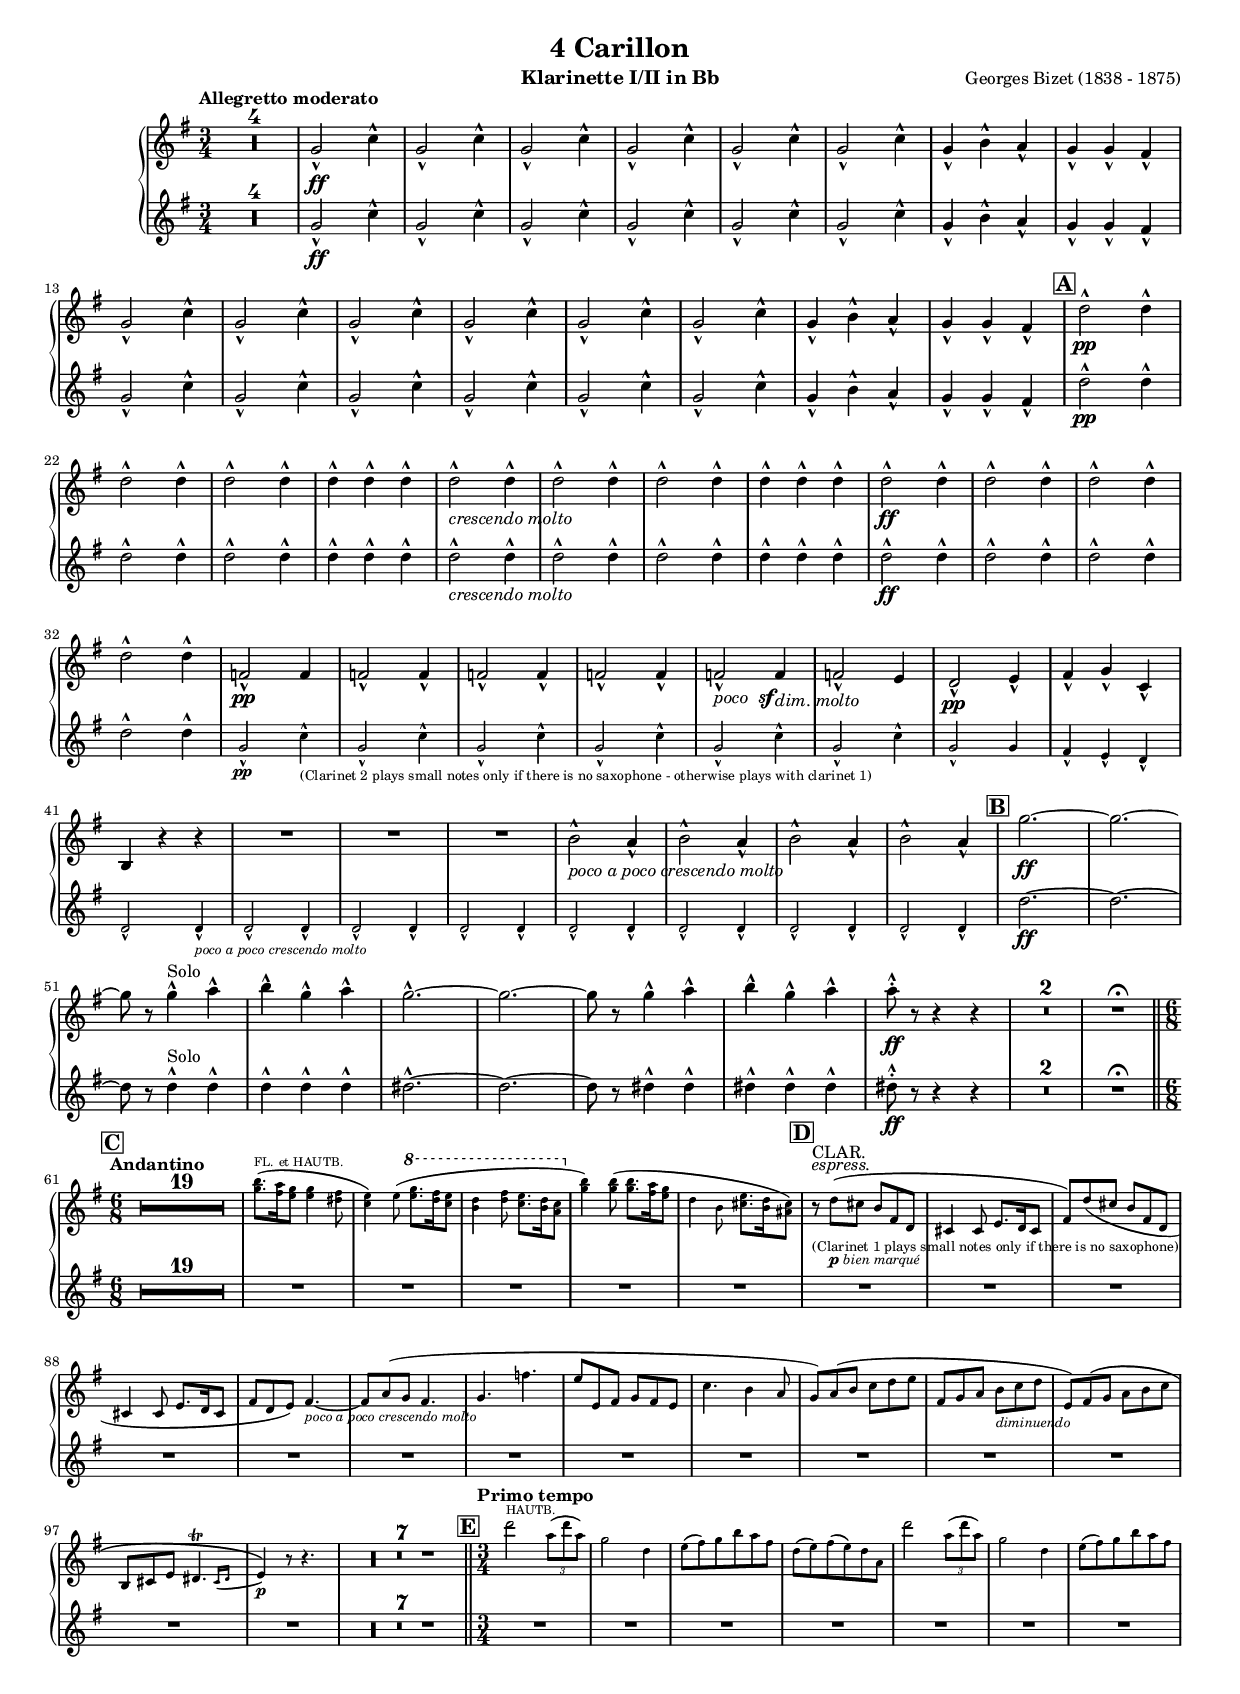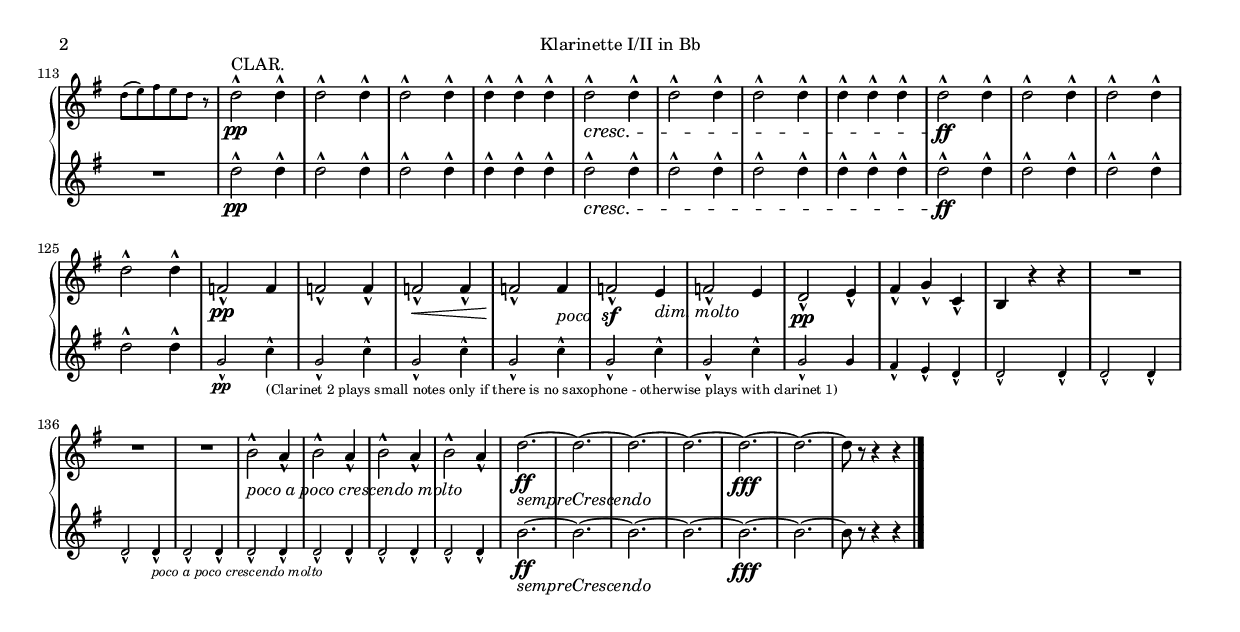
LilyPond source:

%{
%}

\version "2.18.2"
\language "deutsch"

\paper {
    top-margin = 10\mm
    bottom-margin = 10\mm
    left-margin = 10\mm
    right-margin = 10\mm
    ragged-last = ##t
}
  
\header{
  title = "4 Carillon"
  subtitle = ""
  composer = "Georges Bizet (1838 - 1875)"
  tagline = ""
}

% Adapt this for automatic line-breaks
% mBreak = {}
mBreak = { \break }
#(set-global-staff-size 15)

% Useful snippets
pDolce = _\markup { \dynamic p \italic \bold "dolce" }
pBienMarque = _\markup { \dynamic p \italic "bien marqué" }
pocoSf = _\markup { \italic {"poco "} \dynamic sf }
pesante = _\markup {\italic {"pesante"} }
sempreCrescendo = _\markup {\italic {"sempreCrescendo"} }
pocoRit = ^\markup {\italic {"poco rit."} }
dimMolto = _\markup {\italic {"dim. molto"} }
crescendoMolto = _\markup {\italic {"crescendo molto"} }
diminuendo = _\markup {\italic {"diminuendo"} }
moltoRit = ^\markup {\italic {"molto rit."} }
pocoAnimato = ^\markup {\italic {"poco animato"} }
pocoAPocoPiuAnimato = ^\markup {\italic {"poco a poco più animato"} }
pocoAPocoCrescendoMolto = _\markup { \italic {"poco a poco crescendo molto"} }
lunga = _\markup {\italic {"lunga"} }
string = ^\markup {\italic {"string."} }
legato = _\markup {\italic {"legato"} }
espress = ^\markup {\italic {"espress."} }
solo = ^\markup { "Solo" }

unisono_I = {
  % cl 1 p1 line 1
  \barNumberCheck #1
  R2.*4 |
  g'2-^\ff c4-^
  \repeat unfold 5 { g2-^ c4-^ } |
  g4-^ h-^ a-^ |
  g4-^ g-^ fis-^ |
  \break
  
  % cl 1 p1 line 2
  \barNumberCheck #13
  \repeat unfold 6 { g2-^ c4-^ } |
  g4-^ h-^ a-^ |
  g4-^ g-^ fis-^ |
  \mark #1
  d'2-^\pp d4-^ |
  \break
  
  % cl 1 p1 line 3
  \barNumberCheck #22
  \repeat unfold 2 { d2-^ d4-^ } |
  d4-^ d4-^ d4-^ |
  d2-^\crescendoMolto d4-^ |
  \repeat unfold 2 { d2-^ d4-^ } |
  d4-^ d4-^ d4-^ |
  d2-^\ff d4-^ |
  \repeat unfold 2 { d2-^ d4-^ } |
  \break
  
  % cl 1 p1 line 4
  \barNumberCheck #32
  d2-^ d4-^
}

unisono_II = {
  % cl1 p2 line 4
  \repeat unfold 2 { d2-^ d4-^ }
  \repeat unfold 3 { d4-^ } 
  d2-^\cresc d4-^ |
  \repeat unfold 2 { d2-^ d4-^ }
  \repeat unfold 3 { d4-^ } 
  d2-^\ff d4-^ |
  \repeat unfold 2 { d2-^ d4-^ }
  \break
  
  % cl1 p2 line 5
  \barNumberCheck125
  d2-^ d4-^ 
}

flEtHautb = ^\markup { FL. et HAUTB. }
hautb = ^\markup { HAUTB. }
clar = ^\markup { CLAR. }

clarinet_I_Music = {
  \relative c' {
    \transposition a
    \key g \major
    \numericTimeSignature
    \time 3/4
    \tempo "Allegretto moderato"

    % cl 1 p1 line 1
    \unisono_I

    % cl 1 p1 line 4
    \barNumberCheck #33
    f,2-^\pp f4 |
    \repeat unfold 3 { f2-^ f4-^ } |
    f2-^\pocoSf f4\dimMolto |
    f2-^ e4 |
    d2-^\pp e4-^ |
    fis4-^ g-^ c,-^ |
    \break
    
    % cl 1 p1 line 5
    \barNumberCheck #41
    h4 r4 r4 |
    R2.*3 |
    h'2-^\pocoAPocoCrescendoMolto a4-^
    \repeat unfold 3 { h2-^ a4-^ } |
    \mark #2
    g'2.\ff~ |
    g2.~ |
    \break
    
    % cl 1 p1 line 6
    \barNumberCheck #51
    g8 r8 g4-^\solo a-^ |
    h4-^ g-^ a-^ |
    g2.-^~ |
    g2.~ |
    g8 r8 g4-^ a-^ |
    h4-^ g-^ a-^ |
    a8-.-^\ff r8 r4 r4 |
    R2.*2 |
    R2.\fermata |
    \bar "||"
    \break

    % cl1 p2 line 1
    \barNumberCheck #61
    \tempo "Andantino"
    \numericTimeSignature
    \time 6/8
    \mark #3
    R2.*19 |
    \teeny
    <g h>8.\flEtHautb( <fis a>16 <e g>8 q4 <dis fis>8 |
    <c e>4) e8(\ottava #1 <e' g>8. <d fis>16 <c e >8 |
    <h d>4 <d fis>8 <c e>8. <h d>16 <a c>8\ottava #0 |
    <g h>4) q8( q8. <fis a>16 <e g>8 |
    d4 h8 <cis e>8. <h d>16 <ais cis>8) |
    \normalsize
    \mark #4
    r8\espress\clar_\markup { \tiny "(Clarinet 1 plays small notes only if there is no saxophone)" } \tiny d(\pBienMarque cis h fis d |
    cis4 cis 8 e8. d16 cis8 |
    fis8) d'( cis h fis d |
    \break
    
    % cl1 p2 line 2
    \barNumberCheck 88
    cis4 cis8 e8. d16 cis8 |
    fis8 d e) fis4.~\pocoAPocoCrescendoMolto |
    fis8 a( g fis4. |
    g4. f' |
    e8 e, fis g fis e |
    c'4. h4 a8 |
    g8) a( h c d e |
    fis,8 g a h\diminuendo c d |
    e,8) fis\( g a h c |
    \break
    
    % cl1 p2 line 3
    \barNumberCheck #97
    h,8 cis e \afterGrace dis4.\trill { cis16( dis16 } |
    e4)\)\p r8 r4. |
    \normalsize
    R2.*7 |
    \bar "||"
    \mark #5
    \tempo "Primo tempo"
    \numericTimeSignature
    \time 3/4
    \teeny
    d''2\hautb \tuplet 3/2 { a8( d a) } |
    g2 d4 |
    e8( fis) g h a fis |
    d8( e) fis( e) d a |
    d'2 \tuplet 3/2 { a8( d a) } |
    g2 d4 |
    e8( fis) g h a fis |
    \break
    
    % cl1 p2 line 4
    \barNumberCheck #113
    d8( e) fis e d r |
    \normalsize
    d2-^\pp\clar d4-^ |
    \unisono_II

    % cl1 p2 line 5
    \barNumberCheck #126
    f,2-^\pp f4 |
    f2-^ f4-^ |
    f2-^\< f4-^
    f2-^\! f4\pocoSf |
    f2-^ e4\dimMolto |
    f2-^ e4 |
    d2-^\pp e4-^ |
    fis4-^ g-^ c,-^ |
    h4 r4 r4 |
    R2. |
    \break
    
    % cl 1 p2 line 6
    \barNumberCheck #136
    R2.*2 |
    h'2-^\pocoAPocoCrescendoMolto a4-^ |
    \repeat unfold 3 { h2-^ a4-^ } |
    d2.~\ff\sempreCrescendo |
    \repeat unfold 3 { d2.~ } |
    d2.~\fff~ |
    d2.~ |
    d8 r8 r4 r4 |
    \bar "|."
    \barNumberCheck #149
  }
}

clarinet_II_Music = {
  \relative c' {
    \transposition a
    \key g \major
    \numericTimeSignature
    \time 3/4
    \tempo "Allegretto moderato"

    % cl 2 p1 line 1
    \unisono_I
    
    % cl 2 p1 line 4
    \barNumberCheck #33
    \tiny
    g,2-^\pp c4-^_\markup { \tiny "(Clarinet 2 plays small notes only if there is no saxophone - otherwise plays with clarinet 1)" } |
    \repeat unfold 5 { g2-^ c4-^ } |
    g2-^ g4 |
    fis4-^ e-^ d-^ |
    \break
    
    % cl 2 p1 line 5
    \barNumberCheck #41
    d2-^ d4-^\pocoAPocoCrescendoMolto |
    \repeat unfold 7 { d2-^ d4-^ } |
    \normalsize
    \mark #2
    d'2.\ff~ |
    d2.~ |
    \break
    
    % cl 2 p1 line 6
    \barNumberCheck #51
    d8 r8 d4-^\solo d-^ |
    d4-^ d-^ d-^ |
    dis2.-^~ |
    dis2.~ |
    dis8 r8 dis4-^ dis-^
    dis4-^ dis-^ dis-^ |
    dis8 -.-^\ff r8 r4 r4 |
    R2.*2 |
    R2.\fermata |
    \bar "||"
    \break
    
    % cl 2 p2 line 1-3
    \barNumberCheck #61
    \tempo "Andantino"
    \numericTimeSignature
    \time 6/8
    \mark #3
    R2.*19 |
    R2.*5 |
    \mark #4
    R2.*14 |
    R2.*7 |
    \bar "||"
    \mark #5
    \tempo "Primo tempo"
    \numericTimeSignature
    \time 3/4
    R2.*8 
    
    % cl 2 p2 line 4
    \barNumberCheck #114
    d2-^\pp d4-^ |
    \unisono_II
    
    % cl 2 p2 line 5
    \barNumberCheck #126
    \tiny
    g,2-^\pp c4-^_\markup { \tiny "(Clarinet 2 plays small notes only if there is no saxophone - otherwise plays with clarinet 1)" } |
    \repeat unfold 5 { g2-^ c4-^ } |
    g2-^ g4 |
    fis4-^ e-^ d-^ |
    \repeat unfold 2 { d2-^ d4-^ }
    \break
    
    % cl 2 p2 line 6
    d2-^ d4-^\pocoAPocoCrescendoMolto |
    \repeat unfold 5 { d2-^ d4-^ } |
    \normalsize
    h'2.~\ff\sempreCrescendo |
    \repeat unfold 3 { h2.~ } |
    h2.~\fff~ |
    h2.~ |
    h8 r8 r4 r4 |
    \bar "|."
    \barNumberCheck #149
  }
}


\bookpart {
  \header{
    instrument = "Klarinette I/II in Bb"
  }
  \score {
    \new GrandStaff <<
      \new Staff {
        \compressFullBarRests
        % Make grace notes smaller and more fragile
        $(add-grace-property 'Voice 'NoteHead 'font-size '-5)
        $(add-grace-property 'Voice 'Slur 'height-limit '0.5)
        $(add-grace-property 'Voice 'Flag 'font-size '-5)
        $(add-grace-property 'Voice 'Stem 'length '8)
        $(add-grace-property 'Voice 'Beam 'beam-thickness '0.3)
        $(add-grace-property 'Voice 'Beam 'length-fraction '0.5)
        $(add-grace-property 'Voice 'Beam 'shorten '1)
        \set Score.markFormatter = #format-mark-box-alphabet
        \override DynamicLineSpanner.staff-padding = #3
        \accidentalStyle Score.modern-cautionary
        \new Voice {
          {
            % \transpose b a
            \clarinet_I_Music
          }
        }
      }
      \new Staff {
        \compressFullBarRests
        % Make grace notes smaller and more fragile
        $(add-grace-property 'Voice 'NoteHead 'font-size '-5)
        $(add-grace-property 'Voice 'Slur 'height-limit '0.5)
        $(add-grace-property 'Voice 'Flag 'font-size '-5)
        $(add-grace-property 'Voice 'Stem 'length '8)
        $(add-grace-property 'Voice 'Beam 'beam-thickness '0.3)
        $(add-grace-property 'Voice 'Beam 'length-fraction '0.5)
        $(add-grace-property 'Voice 'Beam 'shorten '1)
        \set Score.markFormatter = #format-mark-box-alphabet
        \override DynamicLineSpanner.staff-padding = #3
        \accidentalStyle Score.modern-cautionary
        \new Voice {
          {
            % \transpose b a
            \clarinet_II_Music
          }
        }
      }
    >>
  }
}
